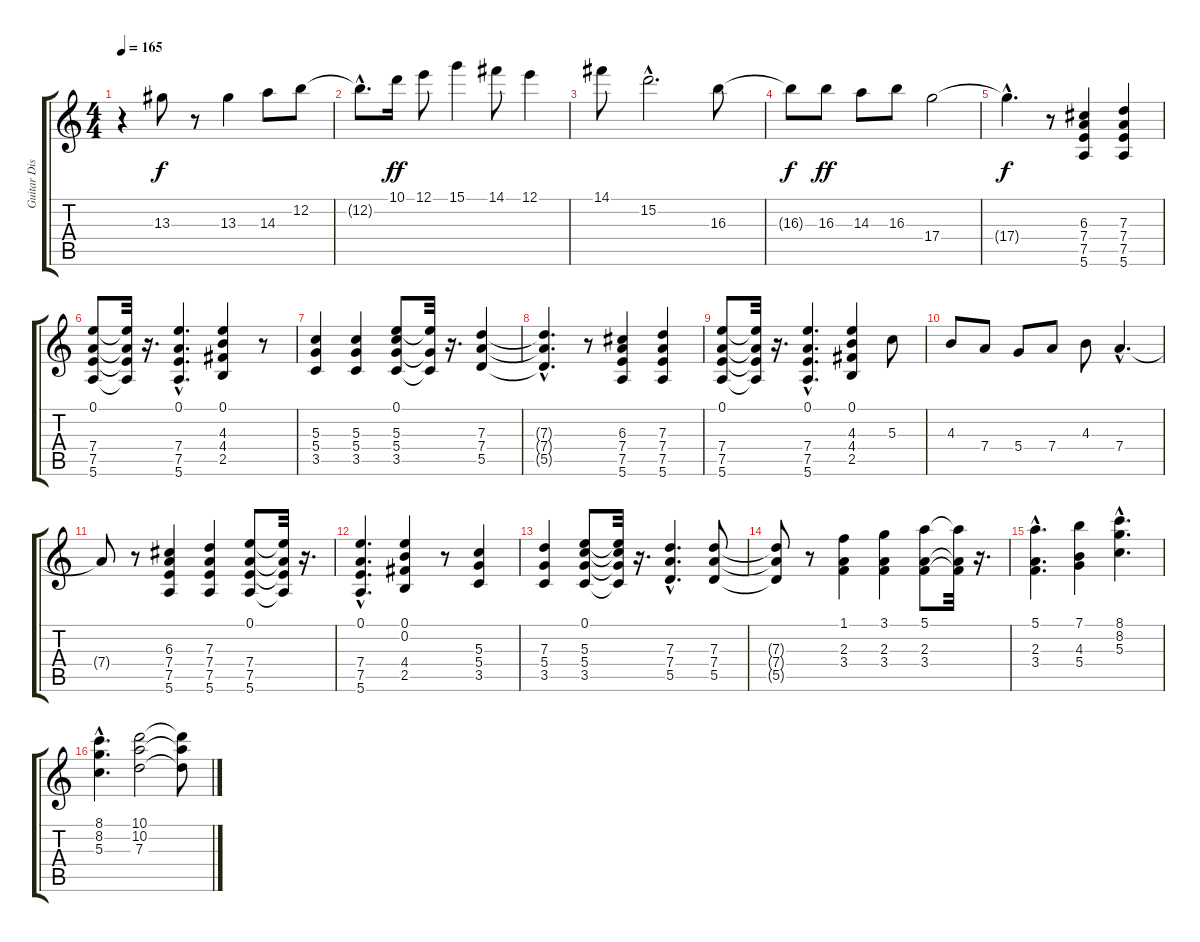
\track ("Guitar Dis" "Guitar Dis") {instrument distortionguitar}
\staff {score tabs}
\tuning (E4 B3 G3 D3 A2 E2) {hide}
\ts (4 4)
\tempo 165
\clef g2
\ks c
r.4{dy f} 13.3.8 r.8 13.3.4 14.3.8 12.2.8 |
12.2{hac t}.8{d} 10.1.16{dy ff} 12.1.8 15.1.4 14.1.8 12.1.4 |
14.1.8 15.2{hac}.2{d} 16.3.8 |
16.3{t}.8{dy f} 16.3.8{dy ff} 14.3.8 16.3.8 17.4.2 |
17.4{hac t}.4{d dy f} r.8 (6.3 7.4 7.5 5.6).4 (7.3 7.4 7.5 5.6).4 |
(0.1 7.4 7.5 5.6).8 (0.1{t} 7.4{t} 7.5{t} 5.6{t}).32 r.16{d} (0.1{hac} 7.4{hac} 7.5{hac} 5.6{hac}).4{d} (0.1 4.3 4.4 2.5).4 r.8 |
(5.3 5.4 3.5).4 (5.3 5.4 3.5).4 (0.1 5.3 5.4 3.5).8 (0.1{t} 5.4{t} 3.5{t}).32 r.16{d} (7.3 7.4 5.5).4 |
(7.3{hac t} 7.4{hac t} 5.5{hac t}).4{d} r.8 (6.3 7.4 7.5 5.6).4 (7.3 7.4 7.5 5.6).4 |
(0.1 7.4 7.5 5.6).8 (0.1{t} 7.4{t} 7.5{t} 5.6{t}).32 r.16{d} (0.1{hac} 7.4{hac} 7.5{hac} 5.6{hac}).4{d} (0.1 4.3 4.4 2.5).4 5.3.8 |
4.3.8 7.4.8 5.4.8 7.4.8 4.3.8 7.4{hac}.4{d} |
7.4{t}.8 r.8 (6.3 7.4 7.5 5.6).4 (7.3 7.4 7.5 5.6).4 (0.1 7.4 7.5 5.6).8 (0.1{t} 7.4{t} 7.5{t} 5.6{t}).32 r.16{d} |
(0.1{hac} 7.4{hac} 7.5{hac} 5.6{hac}).4{d} (0.1 0.2 4.4 2.5).4 r.8 (5.3 5.4 3.5).4 |
(7.3 5.4 3.5).4 (0.1 5.3 5.4 3.5).8 (0.1{t} 5.3{t} 5.4{t} 3.5{t}).32 r.16{d} (7.3{hac} 7.4{hac} 5.5{hac}).4{d} (7.3 7.4 5.5).8 |
(7.3{t} 7.4{t} 5.5{t}).8 r.8 (1.1 2.3 3.4).4 (3.1 2.3 3.4).4 (5.1 2.3 3.4).8 (5.1{t} 2.3{t} 3.4{t}).32 r.16{d} |
(5.1{hac} 2.3{hac} 3.4{hac}).4{d} (7.1 4.3 5.4).4 (8.1{hac} 8.2{hac} 5.3{hac}).4{d} |
(8.1{hac} 8.2{hac} 5.3{hac}).4{d} (10.1 10.2 7.3).2 (10.1{t} 10.2{t} 7.3{t}).8
